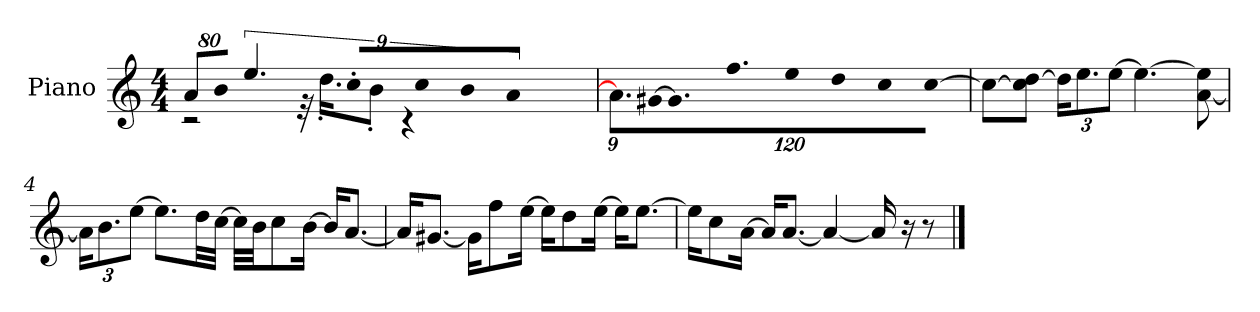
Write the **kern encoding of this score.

**kern
*part1
*staff1
*I"Piano
*I'P-no
*clefG2
*k[]
*M4/4
*MM90
=1
!LO:N:vis=8
*^
640%71a/L	2r
!LO:N:vis=8	!
640%71b/J	.
9%2.ee/	.
.	32r
.	16.dd'\KL
!LO:N:vis=8	!
640%71cc'/L	.
.	8b'\J
!LO:N:vis=8	!
640%71cc/	.
.	4r
!LO:N:vis=8	!
640%71b/	.
!LO:N:vis=8	!
[640%71a/J	.
960ryy	.
*v	*v
=2
*Xbrackettup
9.a\L]
!LO:N:vis=16
[1920%107g#X\K
9.g#\]
9.ff\
!LO:N:vis=8
640%71ee\
!LO:N:vis=8
640%71dd\
!LO:N:vis=8
640%71cc\
!LO:N:vis=8
[640%71cc\J
=3
8cc\L_
8cc\] [8dd\J
24dd\KL]
12.ee\
[12ee\J
4.ee\_
[8a\ 8ee\]
!!LO:LB:g=z
=4
24a\KL]
12.b\
[12ee\J
8.ee\L]
32dd\LL
[32cc\JJJ
32cc\LLL]
32b\JJ
8cc\
[16b\Jk
16b/KL]
[8.a/J
=5
16a/KL]
[8.g#X/J
16g#\KL]
8ff\
[16ee\Jk
16ee\KL]
8dd\
[16ee\Jk
16ee\KL]
[8.ee\J
=6
16ee\KL]
8cc\
[16a\Jk
16a/KL]
[8.a/J
4a/_
16a/]
16r
8r
==
*-
